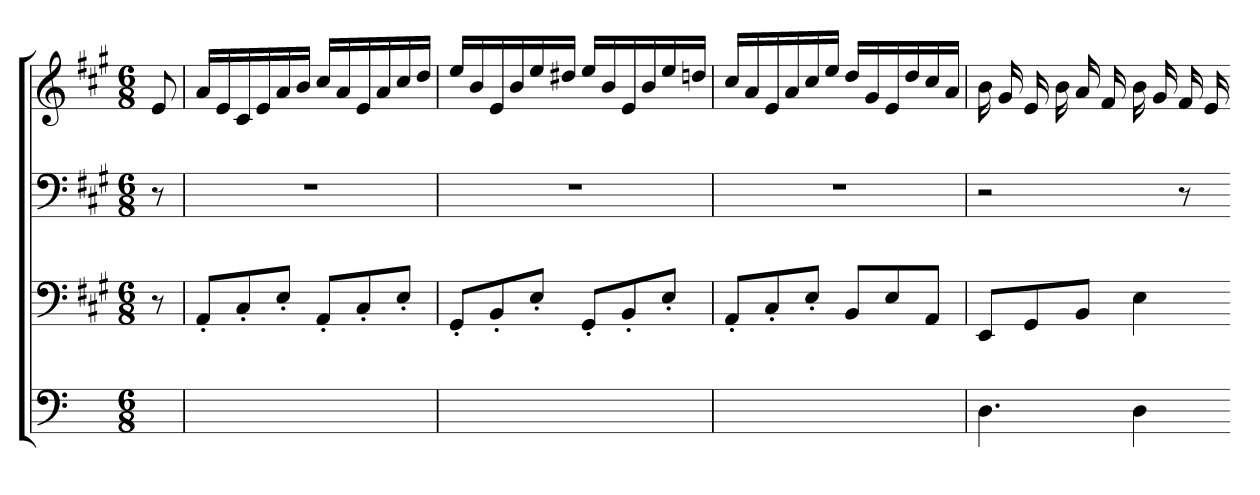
**kern	**kern	**kern	**kern
*part4	*part3	*part2	*part1
*staff4	*staff3	*staff2	*staff1
*	*clefF4	*clefF4	*clefG2
*	*k[f#c#g#]	*k[f#c#g#]	*k[f#c#g#]
*	*A:	*A:	*A:
*M6/8	*M6/8	*M6/8	*M6/8
=	=	=	=
8ryy	8r	8r	8e
=	=	=	=
2.ryy	8AA'L	2.r	16aLL
.	.	.	16e
.	8C#'	.	16c#
.	.	.	16e
.	8E'J	.	16a
.	.	.	16bJJ
.	8AA'L	.	16cc#LL
.	.	.	16a
.	8C#'	.	16e
.	.	.	16a
.	8E'J	.	16cc#
.	.	.	16ddJJ
=	=	=	=
2.ryy	8GG#'L	2.r	16eeLL
.	.	.	16b
.	8BB'	.	16e
.	.	.	16b
.	8E'J	.	16ee
.	.	.	16dd#XJJ
.	8GG#'L	.	16eeLL
.	.	.	16b
.	8BB'	.	16e
.	.	.	16b
.	8E'J	.	16ee
.	.	.	16ddnJJ
=	=	=	=
2.ryy	8AA'L	2.r	16cc#LL
.	.	.	16a
.	8C#'	.	16e
.	.	.	16a
.	8E'J	.	16cc#
.	.	.	16eeJJ
.	8BBL	.	16ddLL
.	.	.	16g#
.	8E	.	16e
.	.	.	16dd
.	8AAJ	.	16cc#
.	.	.	16aJJ
=	=	=	=
4.D	8EEL	2r	16b
.	.	.	16g#
.	8GG#	.	16e
.	.	.	16b
.	8BBJ	.	16a
.	.	.	16f#
4D	4E	.	16b
.	.	.	16g#
.	.	8r	16f#
.	.	.	16e
=-	=-	=-	=-
*-	*-	*-	*-
